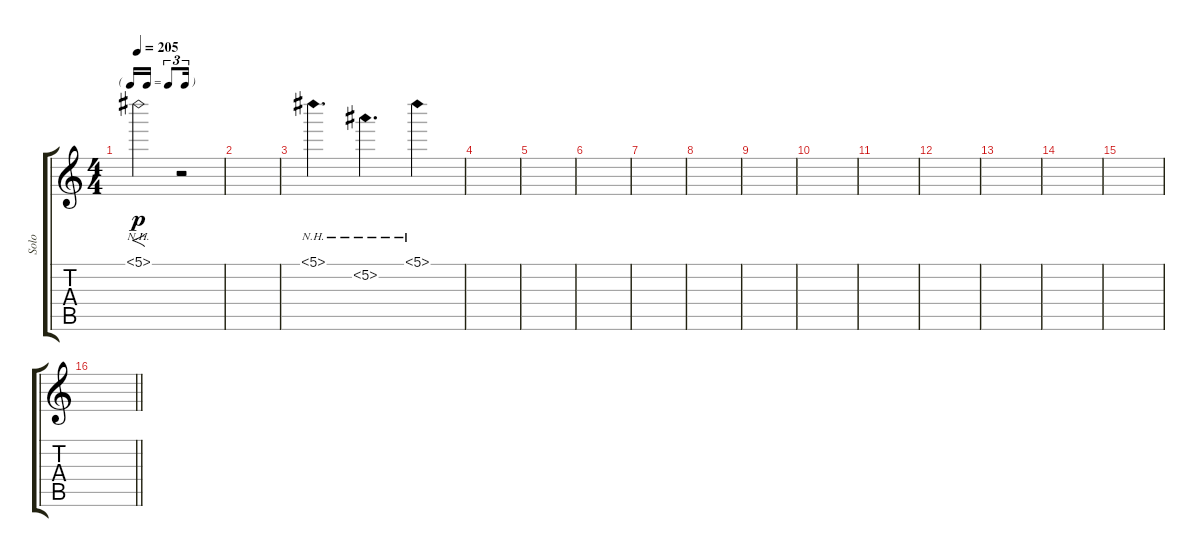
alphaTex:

\track ("Solo" "Solo") {instrument overdrivenguitar}
\staff {score tabs}
\tuning (Eb4 Bb3 Gb3 Db3 Ab2 Eb2) {hide}
\ts (4 4)
\tf triplet16th
\tempo 205
\clef g2
\ks c
5.1{nh t}.2{f dy p} r.2 |
|
5.1{nh}.4{d} 5.2{nh}.4{d} 5.1{nh}.4 |
|
|
|
|
|
|
|
|
|
|
|
|
\barLineRight lightlight
